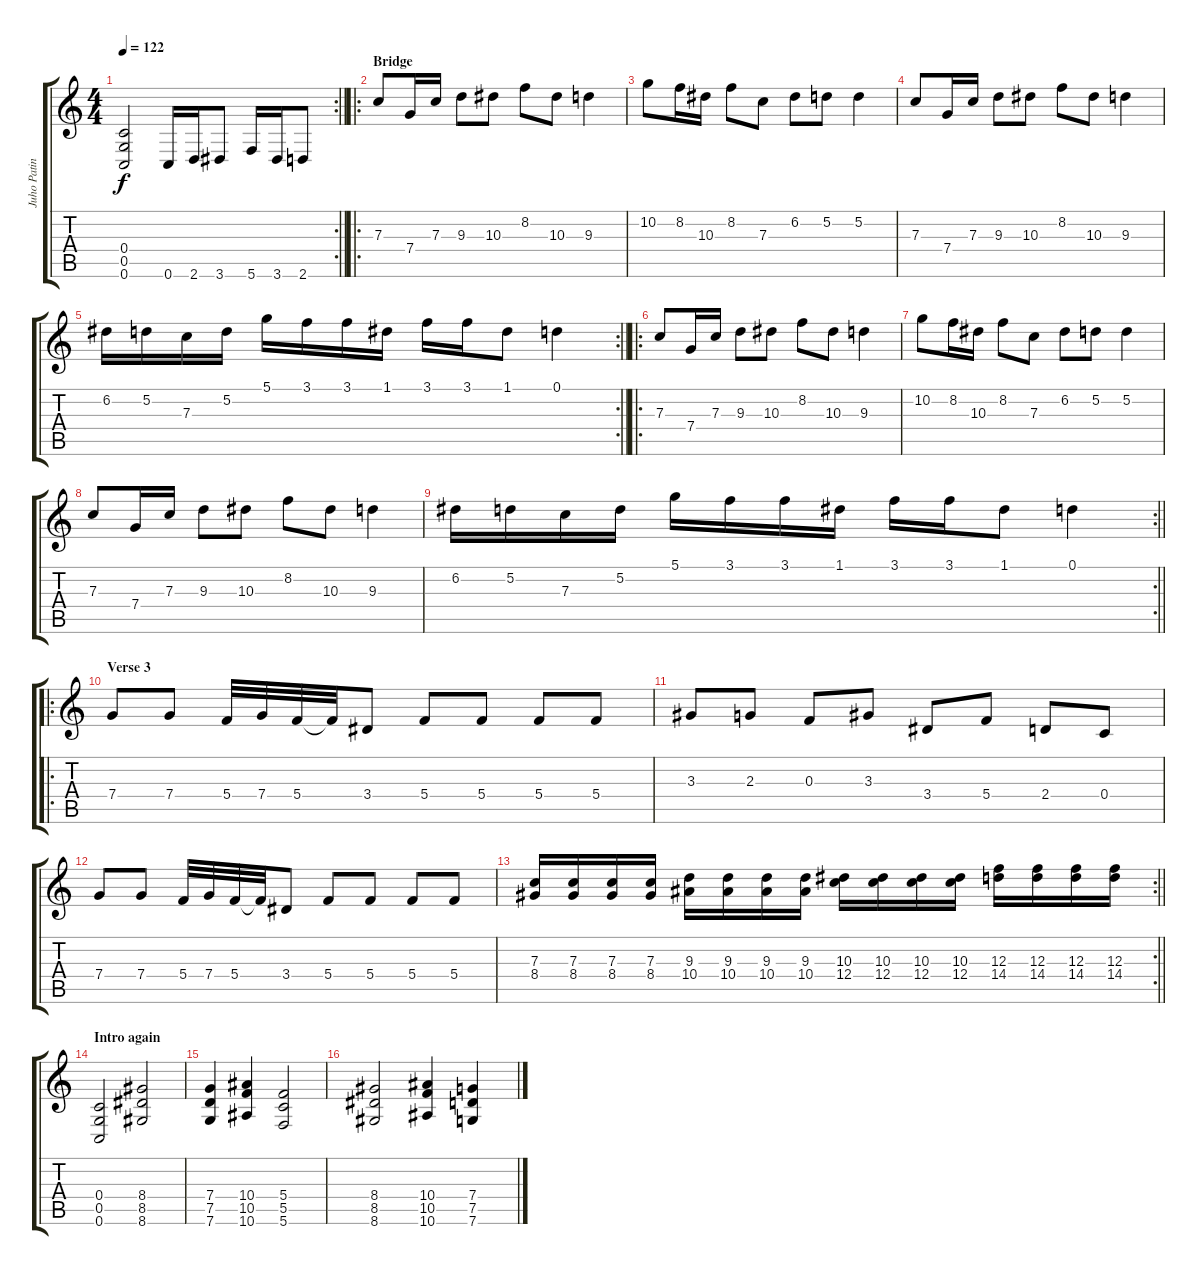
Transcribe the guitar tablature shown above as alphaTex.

\track ("Juho Patinen - Guitar" "Juho Patin") {instrument distortionguitar}
\staff {score tabs}
\tuning (D4 A3 F3 C3 G2 C2) {hide}
\rc 2
\ts (4 4)
\tempo 122
\clef g2
\barLineRight lightlight
\ks c
(0.4 0.5 0.6).2{dy f} 0.6.16 2.6.16 3.6.8 5.6.16 3.6.16 2.6.8 |
\ro
\section ("" "Bridge")
7.3.8 7.4.16 7.3.16 9.3.8 10.3.8 8.2.8 10.3.8 9.3.4 |
10.2.8 8.2.16 10.3.16 8.2.8 7.3.8 6.2.8 5.2.8 5.2.4 |
7.3.8 7.4.16 7.3.16 9.3.8 10.3.8 8.2.8 10.3.8 9.3.4 |
\rc 2
\barLineRight lightlight
6.2.16 5.2.16 7.3.16 5.2.16 5.1.16 3.1.16 3.1.16 1.1.16 3.1.16 3.1.16 1.1.8 0.1.4 |
\ro
7.3.8 7.4.16 7.3.16 9.3.8 10.3.8 8.2.8 10.3.8 9.3.4 |
10.2.8 8.2.16 10.3.16 8.2.8 7.3.8 6.2.8 5.2.8 5.2.4 |
7.3.8 7.4.16 7.3.16 9.3.8 10.3.8 8.2.8 10.3.8 9.3.4 |
\rc 2
\barLineRight lightlight
6.2.16 5.2.16 7.3.16 5.2.16 5.1.16 3.1.16 3.1.16 1.1.16 3.1.16 3.1.16 1.1.8 0.1.4 |
\ro
\section ("" "Verse 3")
7.4.8 7.4.8 5.4.32 7.4.32 5.4.32 5.4{t}.32 3.4.8 5.4.8 5.4.8 5.4.8 5.4.8 |
3.3.8 2.3.8 0.3.8 3.3.8 3.4.8 5.4.8 2.4.8 0.4.8 |
7.4.8 7.4.8 5.4.32 7.4.32 5.4.32 5.4{t}.32 3.4.8 5.4.8 5.4.8 5.4.8 5.4.8 |
\rc 2
\barLineRight lightlight
(7.3 8.4).16 (7.3 8.4).16 (7.3 8.4).16 (7.3 8.4).16 (9.3 10.4).16 (9.3 10.4).16 (9.3 10.4).16 (9.3 10.4).16 (10.3 12.4).16 (10.3 12.4).16 (10.3 12.4).16 (10.3 12.4).16 (12.3 14.4).16 (12.3 14.4).16 (12.3 14.4).16 (12.3 14.4).16 |
\section ("" "Intro again")
(0.4 0.5 0.6).2 (8.4 8.5 8.6).2 |
(7.4 7.5 7.6).4 (10.4 10.5 10.6).4 (5.4 5.5 5.6).2 |
(8.4 8.5 8.6).2 (10.4 10.5 10.6).4 (7.4 7.5 7.6).4
